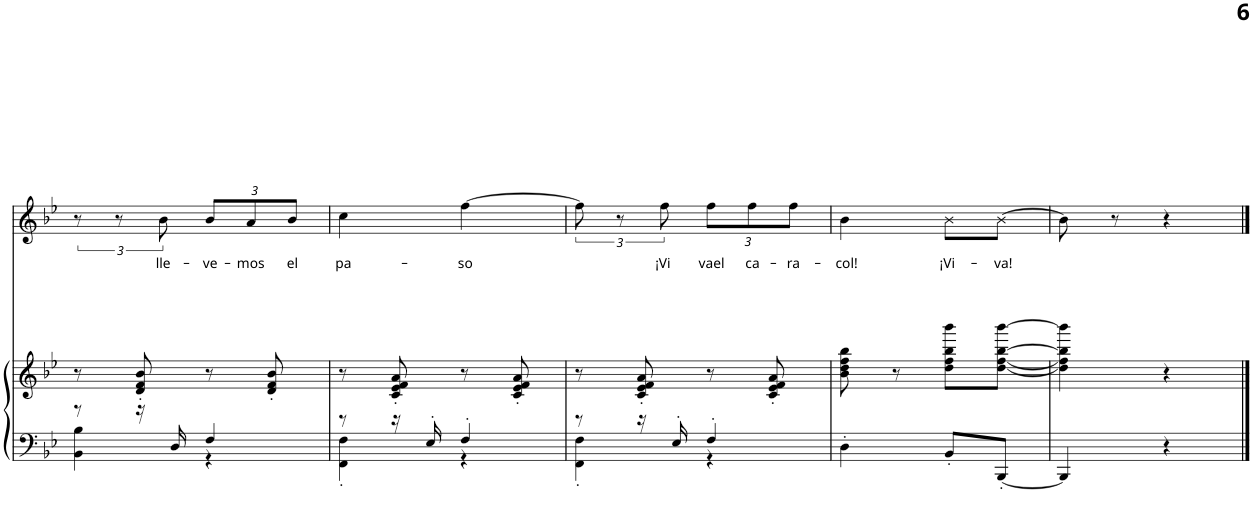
**kern	**kern	**kern	**text	**kern
*part3	*part3	*part2	*part2	*part1
*staff4	*staff3	*staff2	*staff2	*staff1
*I"Piano	*	*I"Trompeta	*	*I"Triángulo
*I'Pno	*	*I'Tpt	*	*I'Tri
!!LO:PB:g=z
*clefF4	*clefG2	*clefG2	*	*clefG2
*	*	*Trd1c2	*	*
*k[b-e-]	*k[b-e-]	*k[b-e-]	*	*k[b-e-]
*M2/4	*M2/4	*M2/4	*	*M2/4
=85	=85	=85	=85	=85
*^	*	*	*	*
8r	4BB-\ 4B-\	8r	12r	.	2ryy
.	.	.	12r	.	.
16r	.	8d/' 8f/' 8b-/'	.	.	.
!	!	!	!	!LO:LY:b	!
.	.	.	12b-\	lle-	.
16D/	.	.	.	.	.
*	*	*	*Xbrackettup	*	*
!	!	!	!	!LO:LY:b	!
4F/	4r	8r	12b-/L	-ve-	.
!	!	!	!	!LO:LY:b	!
.	.	.	12a/	-mos	.
.	.	8d/' 8f/' 8b-/'	.	.	.
!	!	!	!	!LO:LY:b	!
.	.	.	12b-/J	el	.
=86	=86	=86	=86	=86	=86
!	!	!	!	!LO:LY:b	!
8r	4FF\' 4F\'	8r	4cc\	pa-	2ryy
16r	.	8c/' 8e-/' 8f/' 8a/'	.	.	.
16E-'/	.	.	.	.	.
!	!	!	!	!LO:LY:b	!
4F'/	4r	8r	[4ff\	-so	.
.	.	8c/' 8e-/' 8f/' 8a/'	.	.	.
=87	=87	=87	=87	=87	=87
*	*	*	*brackettup	*	*
8r	4FF\' 4F\'	8r	12ff\]	.	2ryy
.	.	.	12r	.	.
16r	.	8c/' 8e-/' 8f/' 8a/'	.	.	.
!	!	!	!	!LO:LY:b	!
.	.	.	12ff\	¡Vi	.
16E-'/	.	.	.	.	.
*	*	*	*Xbrackettup	*	*
!	!	!	!	!LO:LY:b	!
4F'/	4r	8r	12ff\L	vael	.
!	!	!	!	!LO:LY:b	!
.	.	.	12ff\	ca-	.
.	.	8c/' 8e-/' 8f/' 8a/'	.	.	.
!	!	!	!	!LO:LY:b	!
.	.	.	12ff\J	-ra-	.
*v	*v	*	*	*	*
=88	=88	=88	=88	=88
!	!	!	!LO:LY:b	!
4D'\	8b-\ 8dd\ 8ff\ 8bb-\	4b-\	-col!	2ryy
.	8r	.	.	.
!	!	!	!LO:LY:b	!
8BB-'/L	8dd\ 8ff\ 8bb-\ 8bbb-\L	8b-\L	¡Vi-	.
!	!	!	!LO:LY:b	!
[8BBB-'/J	[8dd\ [8ff\ [8bb-\ [8bbb-\J	[8b-\J	-va!	.
=89	=89	=89	=89	=89
4BBB-/]	4dd\] 4ff\] 4bb-\] 4bbb-\]	8b-\]	.	2ryy
.	.	8r	.	.
4r	4r	4r	.	.
==	==	==	==	==
*-	*-	*-	*-	*-
